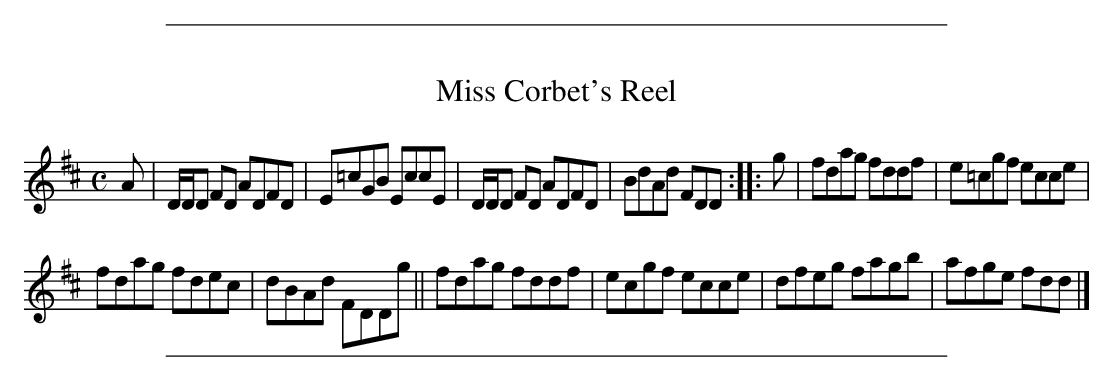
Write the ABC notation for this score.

X:1
T: Miss Corbet's Reel
M: C
L: 1/8
K: D
A |\
D/D/D FD ADFD | E=cGB EccE | D/D/D FD ADFD | BdAd FDD :: g | fdag fddf | e=cgf ecce |
fdag fdec | dBAd FDDg || fdag fddf | ecgf ecce | dfeg fagb | afge fdd |]
